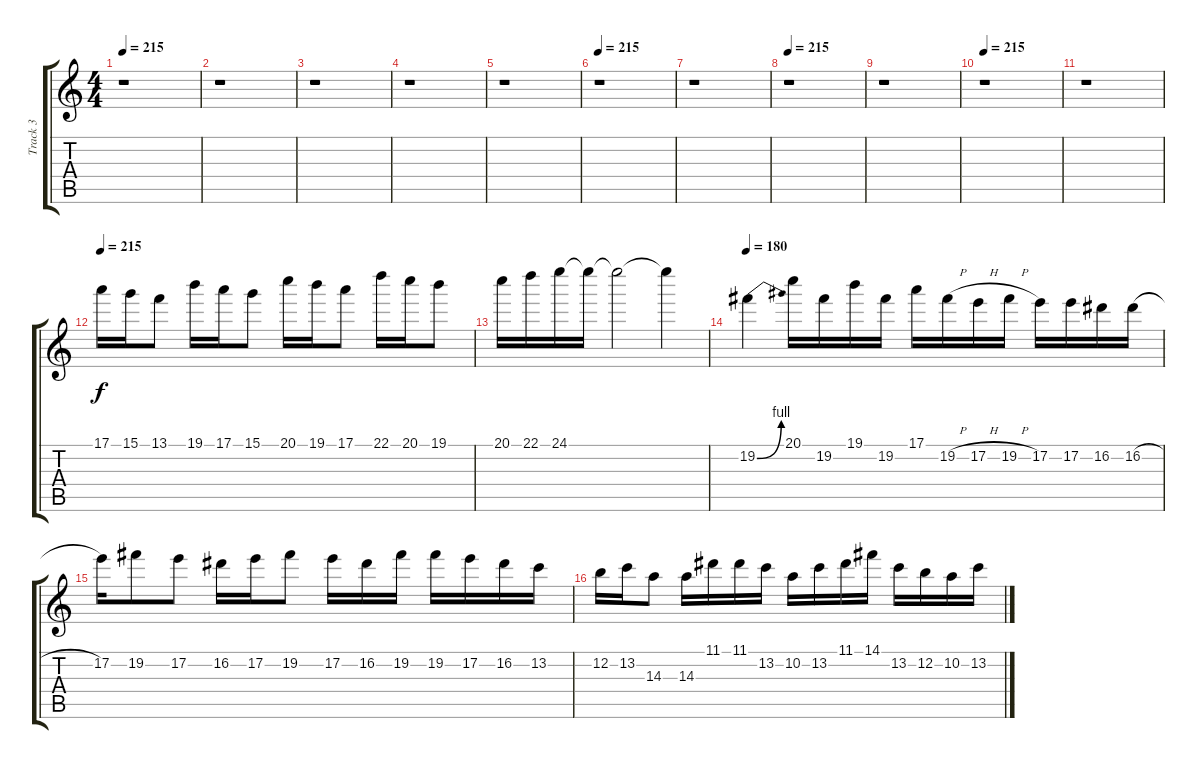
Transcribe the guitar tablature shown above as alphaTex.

\track ("Track 3" "Track 3") {instrument distortionguitar}
\staff {score tabs}
\tuning (E4 B3 G3 D3 A2 E2) {hide}
\ts (4 4)
\tempo 215
\clef g2
\ks c
r.1{dy f} |
r.1 |
r.1 |
r.1 |
r.1 |
\tempo 215
r.1 |
r.1 |
\tempo 215
r.1 |
r.1 |
\tempo 215
r.1 |
r.1 |
\tempo 215
17.1.16{instrument distortionguitar} 15.1.16 13.1.8 19.1.16 17.1.16 15.1.8 20.1.16 19.1.16 17.1.8 22.1.16 20.1.16 19.1.8 |
20.1.16 22.1.16 24.1.16 24.1{t}.16 24.1{t}.2 24.1{t}.4 |
\tempo 180
19.2{be (bend 0 0 60 4)}.4{instrument distortionguitar} 20.1.16 19.2.16 19.1.16 19.2.16 17.1.16 19.2{h}.16 17.2{h}.16 19.2{h}.16 17.2.16 17.2.16 16.2.16 16.2{h}.16 |
17.2.16 19.2.8 17.2.8 16.2.16 17.2.16 19.2.8 17.2.16 16.2.16 19.2.16 19.2.16 17.2.16 16.2.16 13.2.16 |
12.2.16 13.2.16 14.3.8 14.3.16 11.1.16 11.1.16 13.2.16 10.2.16 13.2.16 11.1.16 14.1.16 13.2.16 12.2.16 10.2.16 13.2.16
